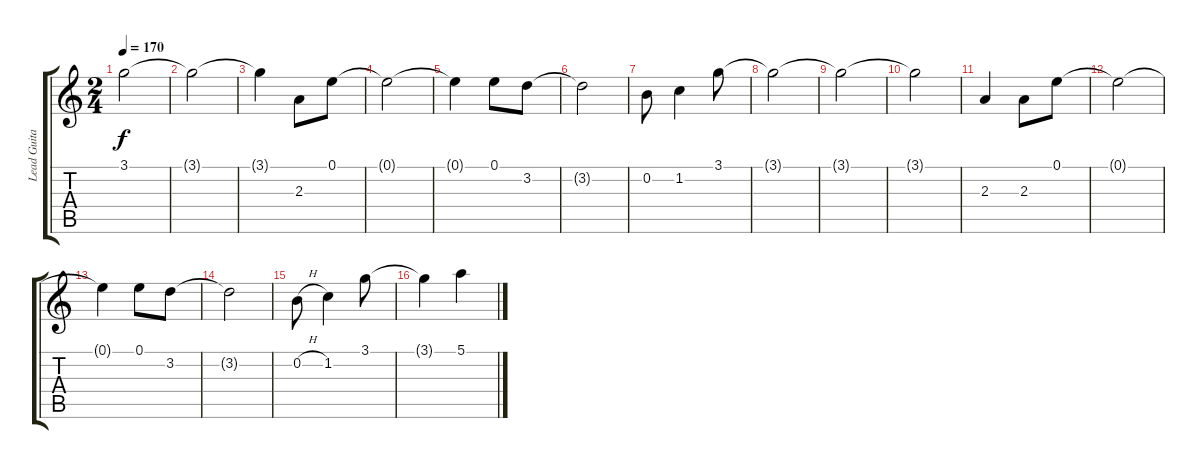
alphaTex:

\track ("Lead Guitar" "Lead Guita") {instrument overdrivenguitar}
\staff {score tabs}
\tuning (E4 B3 G3 D3 A2 E2) {hide}
\ts (2 4)
\tempo 170
\clef g2
\ks c
3.1{t}.2{dy f} |
3.1{t}.2 |
3.1{t}.4 2.3.8 0.1.8 |
0.1{t}.2 |
0.1{t}.4 0.1.8 3.2.8 |
3.2{t}.2 |
0.2.8 1.2.4 3.1.8 |
3.1{t}.2 |
3.1{t}.2 |
3.1{t}.2 |
2.3.4 2.3.8 0.1.8 |
0.1{t}.2 |
0.1{t}.4 0.1.8 3.2.8 |
3.2{t}.2 |
0.2{h}.8 1.2.4 3.1.8 |
3.1{t}.4 5.1.4
